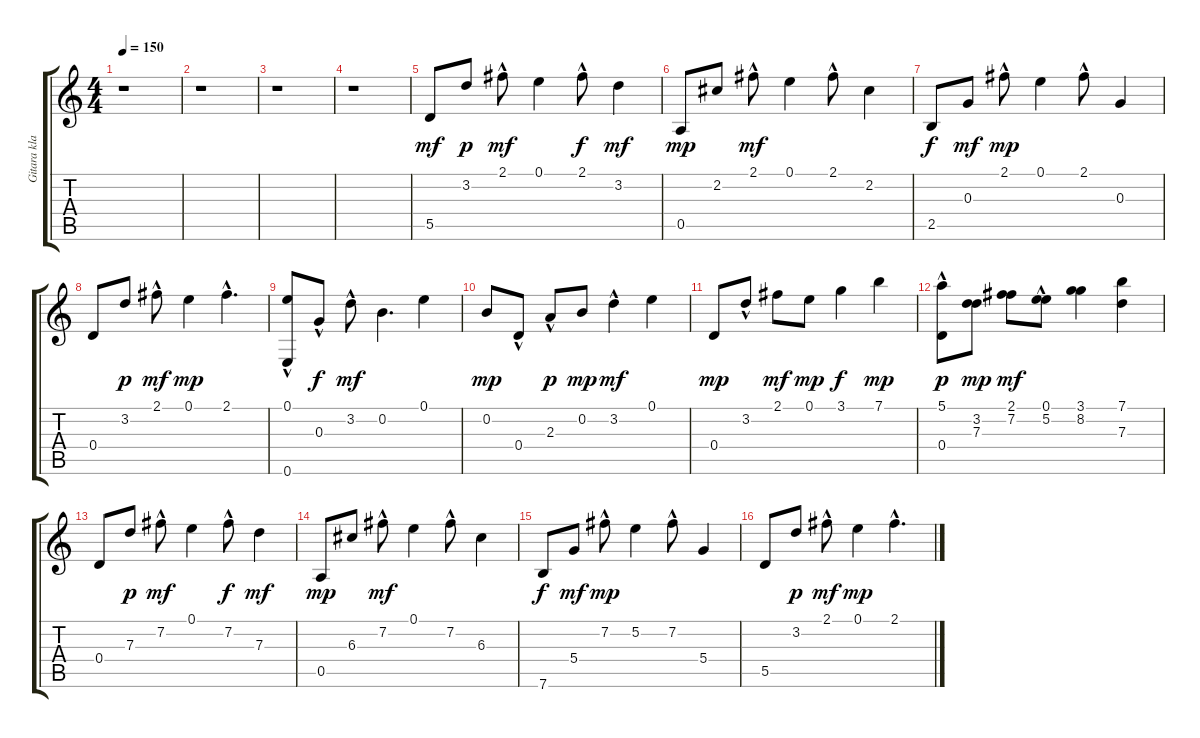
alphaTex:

\track ("Gitara klasyczna (R. Żarowski)" "Gitara kla") {instrument electricguitarjazz}
\staff {score tabs}
\tuning (E4 B3 G3 D3 A2 E2) {hide}
\ts (4 4)
\tempo 150
\clef g2
\ks c
r.1{dy mf instrument electricguitarjazz} |
r.1 |
r.1 |
r.1 |
5.5.8 3.2.8{dy p} 2.1{hac}.8{dy mf} 0.1.4 2.1{hac}.8{dy f} 3.2.4{dy mf} |
0.5.8{dy mp} 2.2.8 2.1{hac}.8{dy mf} 0.1.4 2.1{hac}.8 2.2.4 |
2.5.8{dy f} 0.3.8{dy mf} 2.1{hac}.8{dy mp} 0.1.4 2.1{hac}.8 0.3.4 |
0.4.8 3.2.8{dy p} 2.1{hac}.8{dy mf} 0.1.4{dy mp} 2.1{hac}.4{d} |
(0.1{hac} 0.6).8 0.3{hac}.8{dy f} 3.2{hac}.8{dy mf} 0.2.4{d} 0.1.4 |
0.2.8{dy mp} 0.4{hac}.8 2.3{hac}.8{dy p} 0.2.8{dy mp} 3.2{hac}.4{dy mf} 0.1.4 |
0.4.8{dy mp} 3.2{hac}.8 2.1.8{dy mf} 0.1.8{dy mp} 3.1.4{dy f} 7.1.4{dy mp} |
(5.1{hac} 0.4).8{dy p} (3.2 7.3).8{dy mp} (2.1 7.2).8{dy mf} (0.1{hac} 5.2).8 (3.1 8.2).4 (7.1 7.3).4 |
0.4.8 7.3.8{dy p} 7.2{hac}.8{dy mf} 0.1.4 7.2{hac}.8{dy f} 7.3.4{dy mf} |
0.5.8{dy mp} 6.3.8 7.2{hac}.8{dy mf} 0.1.4 7.2{hac}.8 6.3.4 |
7.6.8{dy f} 5.4.8{dy mf} 7.2{hac}.8{dy mp} 5.2.4 7.2{hac}.8 5.4.4 |
5.5.8 3.2.8{dy p} 2.1{hac}.8{dy mf} 0.1.4{dy mp} 2.1{hac}.4{d}
